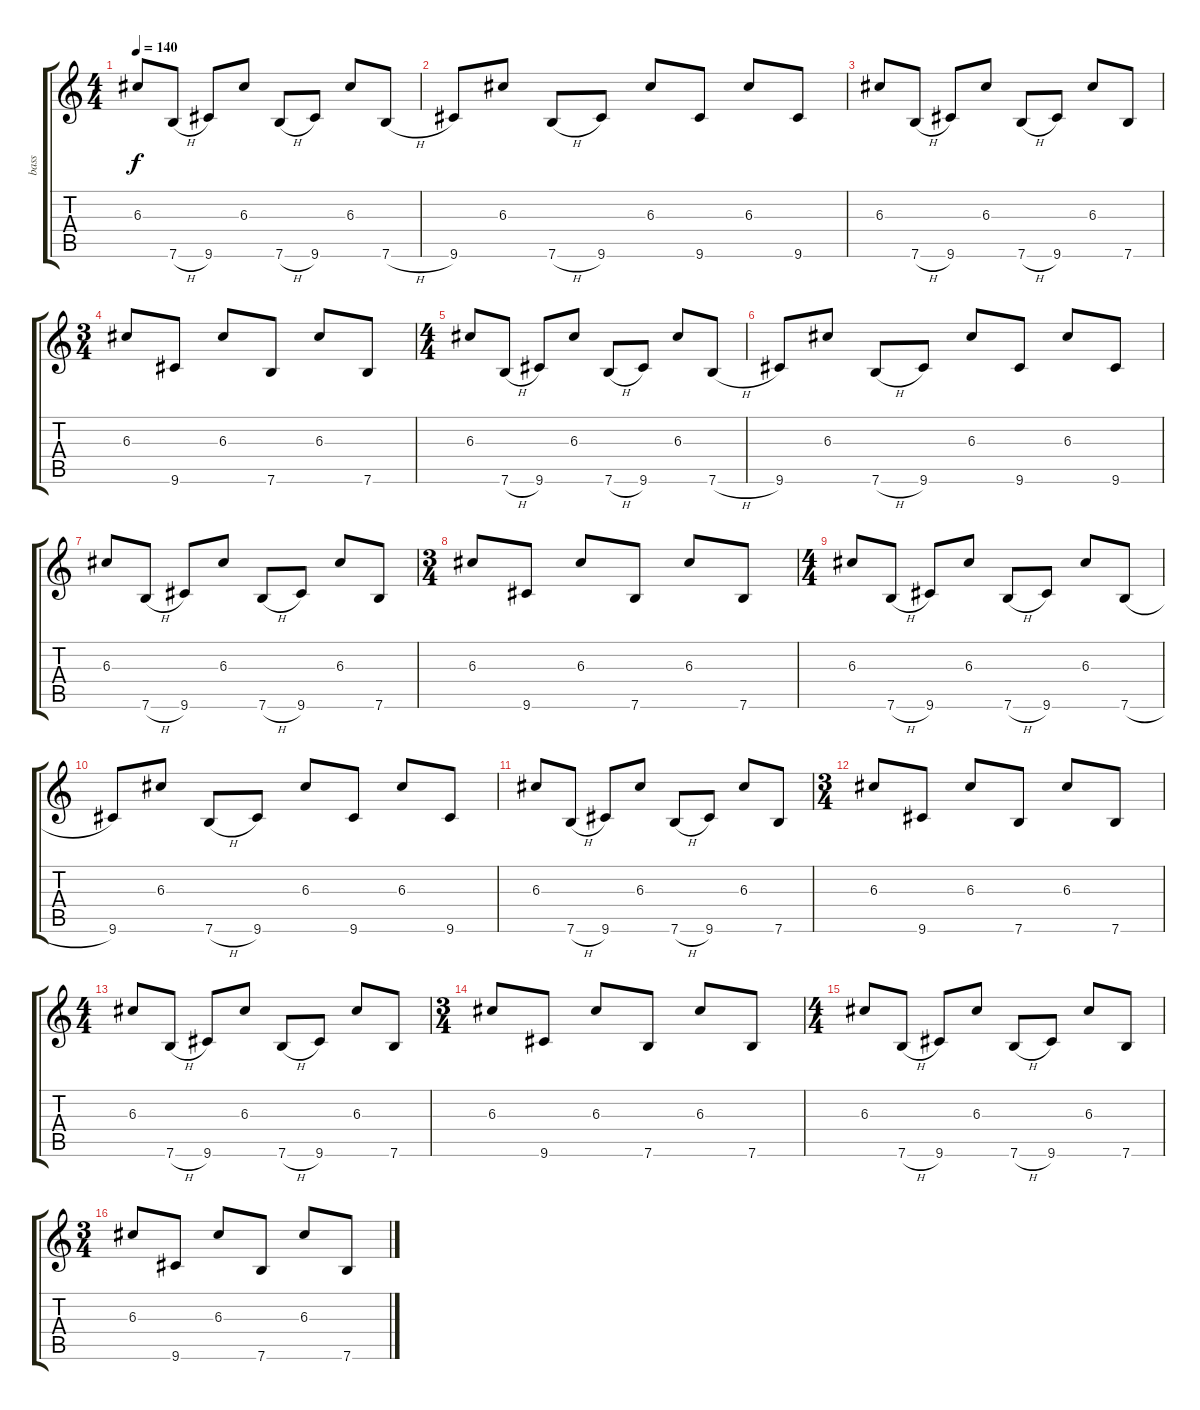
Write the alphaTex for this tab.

\track ("bass" "bass") {instrument electricbasspick}
\staff {score tabs}
\tuning (E4 B3 G3 D3 A2 E2) {hide}
\ts (4 4)
\tempo 140
\clef g2
\ks c
6.3.8{dy f} 7.6{h}.8 9.6.8 6.3.8 7.6{h}.8 9.6.8 6.3.8 7.6{h}.8 |
9.6.8 6.3.8 7.6{h}.8 9.6.8 6.3.8 9.6.8 6.3.8 9.6.8 |
6.3.8 7.6{h}.8 9.6.8 6.3.8 7.6{h}.8 9.6.8 6.3.8 7.6.8 |
\ts (3 4)
6.3.8 9.6.8 6.3.8 7.6.8 6.3.8 7.6.8 |
\ts (4 4)
6.3.8 7.6{h}.8 9.6.8 6.3.8 7.6{h}.8 9.6.8 6.3.8 7.6{h}.8 |
9.6.8 6.3.8 7.6{h}.8 9.6.8 6.3.8 9.6.8 6.3.8 9.6.8 |
6.3.8 7.6{h}.8 9.6.8 6.3.8 7.6{h}.8 9.6.8 6.3.8 7.6.8 |
\ts (3 4)
6.3.8 9.6.8 6.3.8 7.6.8 6.3.8 7.6.8 |
\ts (4 4)
6.3.8 7.6{h}.8 9.6.8 6.3.8 7.6{h}.8 9.6.8 6.3.8 7.6{h}.8 |
9.6.8 6.3.8 7.6{h}.8 9.6.8 6.3.8 9.6.8 6.3.8 9.6.8 |
6.3.8 7.6{h}.8 9.6.8 6.3.8 7.6{h}.8 9.6.8 6.3.8 7.6.8 |
\ts (3 4)
6.3.8 9.6.8 6.3.8 7.6.8 6.3.8 7.6.8 |
\ts (4 4)
6.3.8 7.6{h}.8 9.6.8 6.3.8 7.6{h}.8 9.6.8 6.3.8 7.6.8 |
\ts (3 4)
6.3.8 9.6.8 6.3.8 7.6.8 6.3.8 7.6.8 |
\ts (4 4)
6.3.8 7.6{h}.8 9.6.8 6.3.8 7.6{h}.8 9.6.8 6.3.8 7.6.8 |
\ts (3 4)
6.3.8 9.6.8 6.3.8 7.6.8 6.3.8 7.6.8
